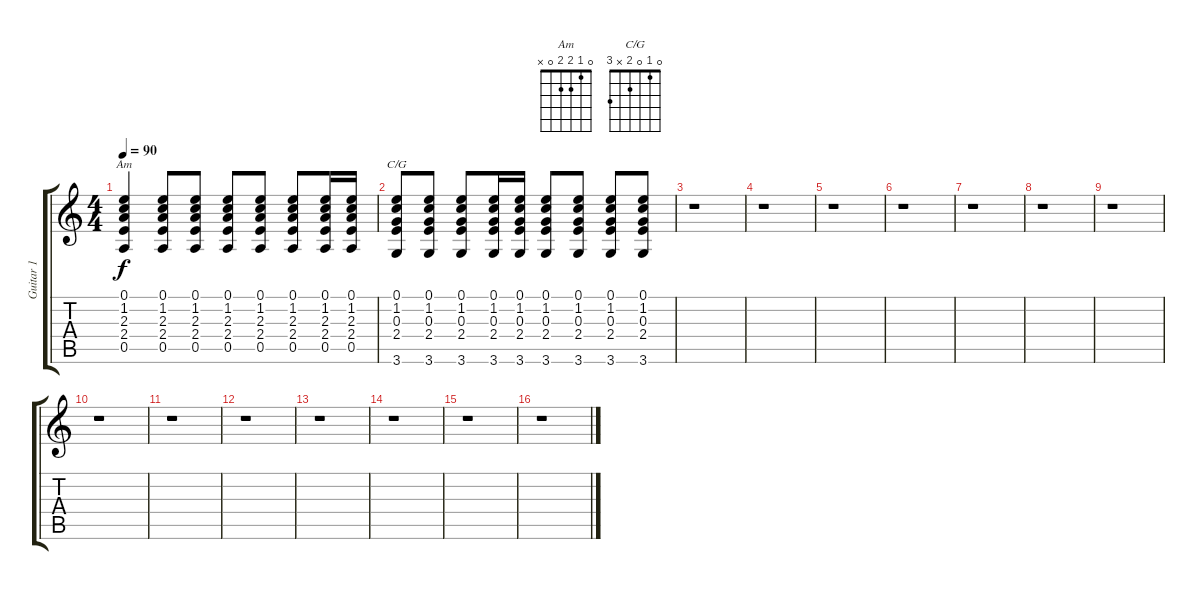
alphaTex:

\track ("Guitar 1" "Guitar 1") {instrument acousticguitarsteel}
\staff {score tabs}
\tuning (E4 B3 G3 D3 A2 E2) {hide}
\chord ("Am" 0 1 2 2 0 x)
\chord ("C/G" 0 1 0 2 x 3)
\ts (4 4)
\tempo 90
\clef g2
\ks c
(0.1 1.2 2.3 2.4 0.5).4{ch "Am" dy f instrument acousticguitarsteel} (0.1 1.2 2.3 2.4 0.5).8 (0.1 1.2 2.3 2.4 0.5).8 (0.1 1.2 2.3 2.4 0.5).8 (0.1 1.2 2.3 2.4 0.5).8 (0.1 1.2 2.3 2.4 0.5).8 (0.1 1.2 2.3 2.4 0.5).16 (0.1 1.2 2.3 2.4 0.5).16 |
(0.1 1.2 0.3 2.4 3.6).8{ch "C/G"} (0.1 1.2 0.3 2.4 3.6).8 (0.1 1.2 0.3 2.4 3.6).8 (0.1 1.2 0.3 2.4 3.6).16 (0.1 1.2 0.3 2.4 3.6).16 (0.1 1.2 0.3 2.4 3.6).8 (0.1 1.2 0.3 2.4 3.6).8 (0.1 1.2 0.3 2.4 3.6).8 (0.1 1.2 0.3 2.4 3.6).8 |
r.1 |
r.1 |
r.1 |
r.1 |
r.1 |
r.1 |
r.1 |
r.1 |
r.1 |
r.1 |
r.1 |
r.1 |
r.1 |
r.1
